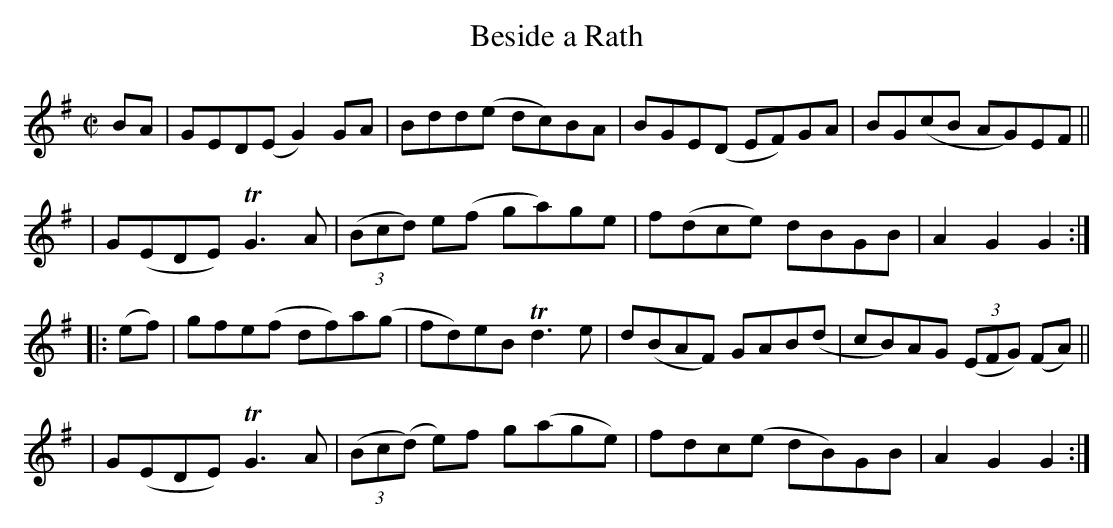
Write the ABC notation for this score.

X:1
T: Beside a Rath
M: C|
L: 1/8
K: G
BA \
| GED(E G2)GA | Bdd(e dc)BA | BGE(D EF)GA | BG(cB AG)EF ||
| G(EDE) TG3A | (3(Bcd) e(f ga)ge | f(dce) dBGB | A2G2G2 :|
|: (ef) \
| gfe(f df)a(g | fd)eB Td3e | d(BAF) GAB(d | cB)AG (3(EFG) (FA) ||
| G(EDE) TG3A | (3(Bc(d) e)f g(age) | fdc(e dB)GB | A2G2G2 :|
